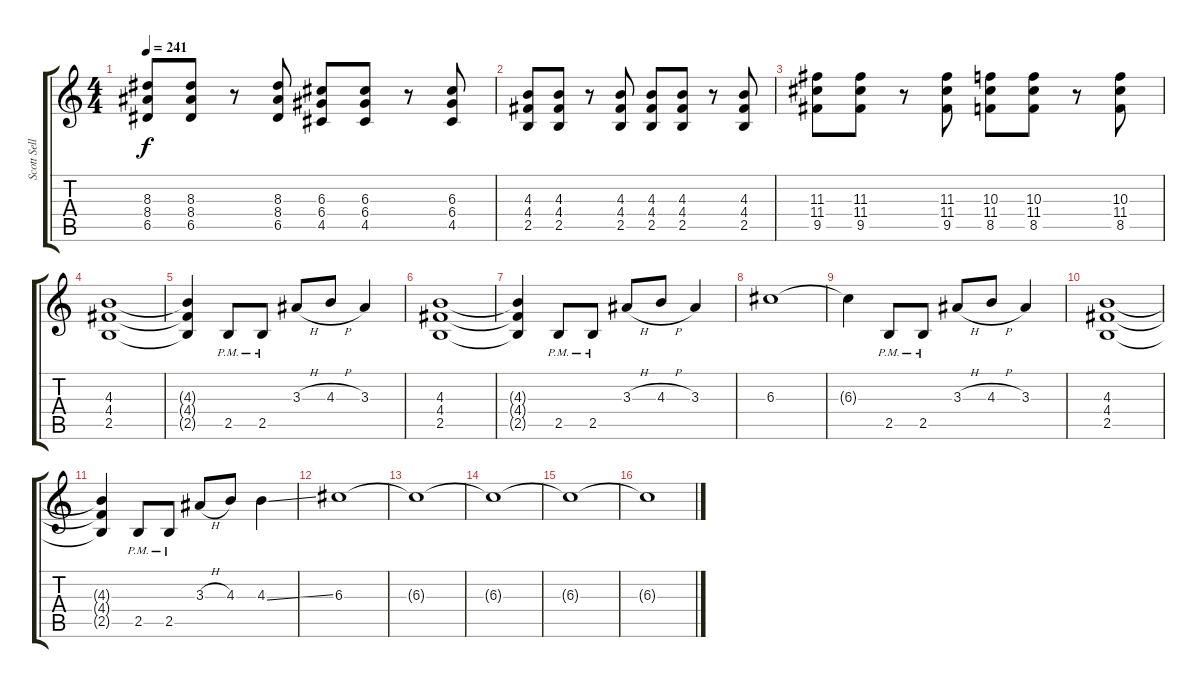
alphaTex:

\track ("Scott Sellers" "Scott Sell") {instrument distortionguitar}
\staff {score tabs}
\tuning (E4 B3 G3 D3 A2 E2) {hide}
\ts (4 4)
\tempo 241
\clef g2
\ks c
(8.3 8.4 6.5).8{dy f} (8.3 8.4 6.5).8 r.8 (8.3 8.4 6.5).8 (6.3 6.4 4.5).8 (6.3 6.4 4.5).8 r.8 (6.3 6.4 4.5).8 |
(4.3 4.4 2.5).8 (4.3 4.4 2.5).8 r.8 (4.3 4.4 2.5).8 (4.3 4.4 2.5).8 (4.3 4.4 2.5).8 r.8 (4.3 4.4 2.5).8 |
(11.3 11.4 9.5).8 (11.3 11.4 9.5).8 r.8 (11.3 11.4 9.5).8 (10.3 11.4 8.5).8 (10.3 11.4 8.5).8 r.8 (10.3 11.4 8.5).8 |
(4.3 4.4 2.5).1 |
(4.3{t} 4.4{t} 2.5{t}).4 2.5{pm}.8 2.5{pm}.8 3.3{h}.8 4.3{h}.8 3.3.4 |
(4.3 4.4 2.5).1 |
(4.3{t} 4.4{t} 2.5{t}).4 2.5{pm}.8 2.5{pm}.8 3.3{h}.8 4.3{h}.8 3.3.4 |
6.3.1 |
6.3{t}.4 2.5{pm}.8 2.5{pm}.8 3.3{h}.8 4.3{h}.8 3.3.4 |
(4.3 4.4 2.5).1 |
(4.3{t} 4.4{t} 2.5{t}).4 2.5{pm}.8 2.5{pm}.8 3.3{h}.8 4.3.8 4.3{ss}.4 |
6.3.1 |
6.3{t}.1 |
6.3{t}.1 |
6.3{t}.1 |
6.3{t}.1
